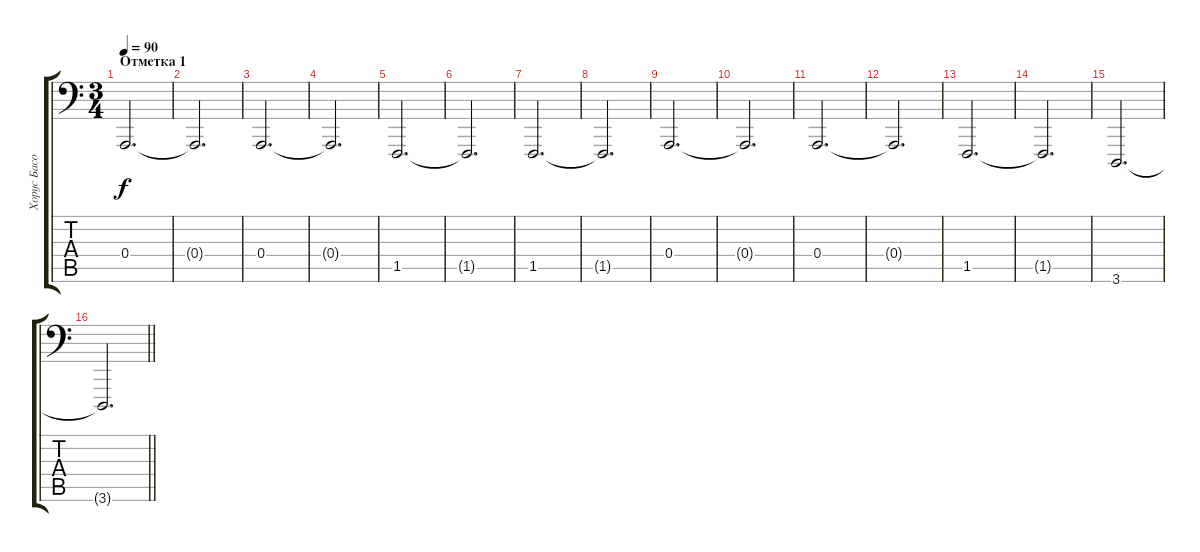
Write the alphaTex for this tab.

\track ("Хорус Басовый" "Хорус Басо") {instrument choiraahs}
\staff {score tabs}
\tuning (C3 G2 D2 A1 E1 B0) {hide}
\ts (3 4)
\section ("" "Отметка 1")
\tempo 90
\clef f4
\ks c
0.4.2{d dy f} |
0.4{t}.2{d} |
0.4.2{d} |
0.4{t}.2{d} |
1.5.2{d} |
1.5{t}.2{d} |
1.5.2{d} |
1.5{t}.2{d} |
0.4.2{d} |
0.4{t}.2{d} |
0.4.2{d} |
0.4{t}.2{d} |
1.5.2{d} |
1.5{t}.2{d} |
3.6.2{d} |
\barLineRight lightlight
3.6{t}.2{d}
